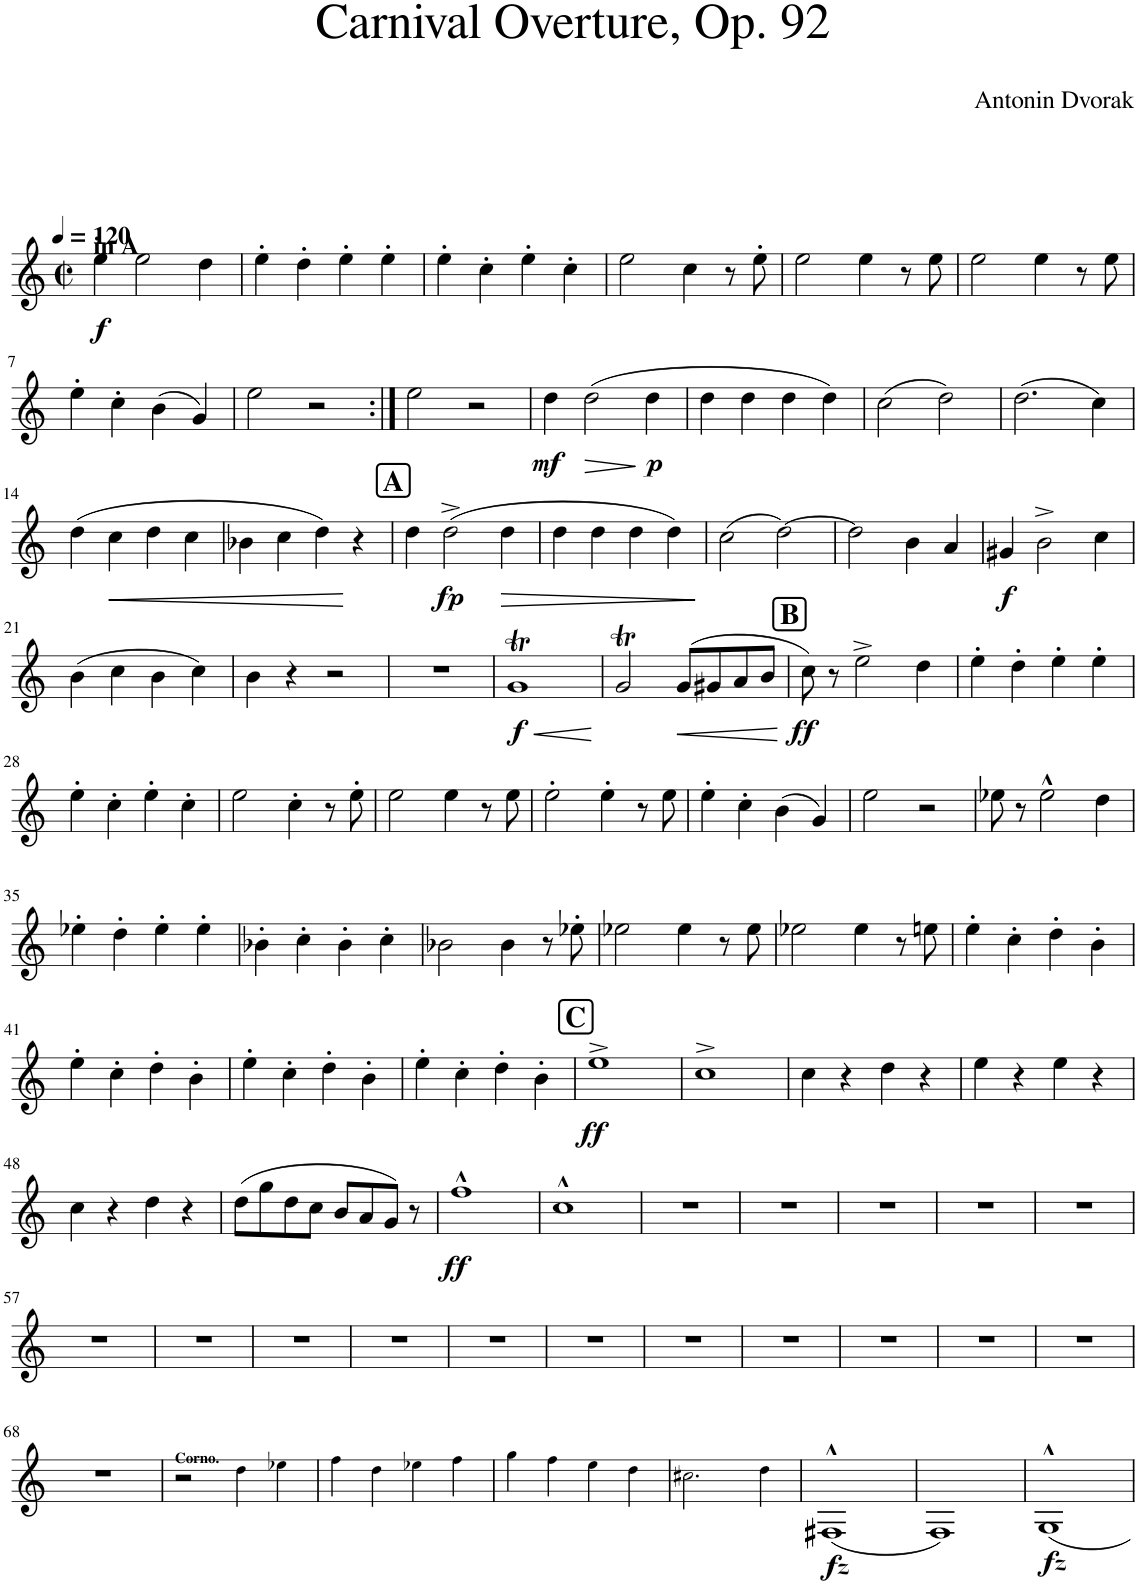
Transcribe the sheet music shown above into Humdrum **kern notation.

**kern	**dynam
*part1	*part1
*staff1	*staff1
*I"A Cl II	*
*I'Cl	*
*clefG2	*
*Trd2c3	*
*k[]	*
*M2/2	*
*met(c|)	*
=1	=1
!LO:TX:a:B:t=in A	!
!	!LO:DY:b
4ee\	f
2ee\	.
4dd\	.
=2	=2
4ee'\	.
4dd'\	.
4ee'\	.
4ee'\	.
=3	=3
4ee'\	.
4cc'\	.
4ee'\	.
4cc'\	.
=4	=4
2ee\	.
4cc\	.
8r	.
8ee'\	.
=5	=5
2ee\	.
4ee\	.
8r	.
8ee\	.
=6	=6
2ee\	.
4ee\	.
8r	.
8ee\	.
!!LO:LB:g=z
=7	=7
4ee'\	.
4cc'\	.
(4b\	.
4g/)	.
=8	=8
2ee\	.
2r	.
=9:|!	=9:|!
2ee\	.
2r	.
=10	=10
!	!LO:DY:b
4dd\	mf
!	!LO:HP:b
(2dd\	>
!	!LO:DY:n=1:b
4dd\	] p
=11	=11
4dd\	.
4dd\	.
4dd\	.
4dd\)	.
=12	=12
(2cc\	.
2dd\)	.
=13	=13
(2.dd\	.
4cc\)	.
!!LO:LB:g=z
=14	=14
(4dd\	.
!	!LO:HP:b
4cc\	<
4dd\	.
4cc\	.
=15	=15
4b-X\	.
4cc\	.
4dd\)	.
4r	[
=16	=16
4dd\	.
!	!LO:DY:b
(2dd^\	fp
!	!LO:HP:b
4dd\	>
=17	=17
4dd\	.
4dd\	.
4dd\	.
4dd\)	.
.	]
=18	=18
(2cc\	.
[2dd\)	.
=19	=19
2dd\]	.
4b\	.
4a/	.
=20	=20
!	!LO:DY:b
4g#X/	f
2b^\	.
4cc\	.
!!LO:LB:g=z
=21	=21
(4b\	.
4cc\	.
4b\	.
4cc\)	.
=22	=22
4b\	.
4r	.
2r	.
=23	=23
1r	.
=24	=24
!	!LO:HP:b
!	!LO:DY:n=1:b
1gT	< f
.	[
=25	=25
2gT/	.
!	!LO:HP:b
(8g/L	<
8g#X/	.
8a/	.
8b/J	.
.	[
=26	=26
!	!LO:DY:b
8cc\)	ff
8r	.
2ee^\	.
4dd\	.
=27	=27
4ee'\	.
4dd'\	.
4ee'\	.
4ee'\	.
!!LO:LB:g=z
=28	=28
4ee'\	.
4cc'\	.
4ee'\	.
4cc'\	.
=29	=29
2ee\	.
4cc'\	.
8r	.
8ee'\	.
=30	=30
2ee\	.
4ee\	.
8r	.
8ee\	.
=31	=31
2ee'\	.
4ee'\	.
8r	.
8ee\	.
=32	=32
4ee'\	.
4cc'\	.
(4b\	.
4g/)	.
=33	=33
2ee\	.
2r	.
=34	=34
8ee-X\	.
8r	.
2ee-^^\	.
4dd\	.
!!LO:LB:g=z
=35	=35
4ee-X'\	.
4dd'\	.
4ee-'\	.
4ee-'\	.
=36	=36
4b-X'\	.
4cc'\	.
4b-'\	.
4cc'\	.
=37	=37
2b-X\	.
4b-\	.
8r	.
8ee-X'\	.
=38	=38
2ee-X\	.
4ee-\	.
8r	.
8ee-\	.
=39	=39
2ee-X\	.
4ee-\	.
8r	.
8een\	.
=40	=40
4ee'\	.
4cc'\	.
4dd'\	.
4b'\	.
!!LO:LB:g=z
=41	=41
4ee'\	.
4cc'\	.
4dd'\	.
4b'\	.
=42	=42
4ee'\	.
4cc'\	.
4dd'\	.
4b'\	.
=43	=43
4ee'\	.
4cc'\	.
4dd'\	.
4b'\	.
=44	=44
!	!LO:DY:b
1ee^	ff
=45	=45
1cc^	.
=46	=46
4cc\	.
4r	.
4dd\	.
4r	.
=47	=47
4ee\	.
4r	.
4ee\	.
4r	.
!!LO:LB:g=z
=48	=48
4cc\	.
4r	.
4dd\	.
4r	.
=49	=49
(8dd\L	.
8gg\	.
8dd\	.
8cc\J	.
8b/L	.
8a/	.
8g/J)	.
8r	.
=50	=50
!	!LO:DY:b
1ff^^	ff
=51	=51
1cc^^	.
=52	=52
1r	.
=53	=53
1r	.
=54	=54
1r	.
=55	=55
1r	.
=56	=56
1r	.
!!LO:LB:g=z
=57	=57
1r	.
=58	=58
1r	.
=59	=59
1r	.
=60	=60
1r	.
=61	=61
1r	.
=62	=62
1r	.
=63	=63
1r	.
=64	=64
1r	.
=65	=65
1r	.
=66	=66
1r	.
=67	=67
1r	.
!!LO:LB:g=z
=68	=68
1r	.
=69	=69
!LO:TX:a:B:t=Corno.	!
2r	.
4dd\	.
4ee-X\	.
=70	=70
4ff\	.
4dd\	.
4ee-X\	.
4ff\	.
=71	=71
4gg\	.
4ff\	.
4ee\	.
4dd\	.
=72	=72
2.cc#X\	.
4dd\	.
=73	=73
!	!LO:DY:b
(1F#X^^	fz
=74	=74
1F)	.
=75	=75
!	!LO:DY:b
1G^^	fz
=	=
*-	*-
